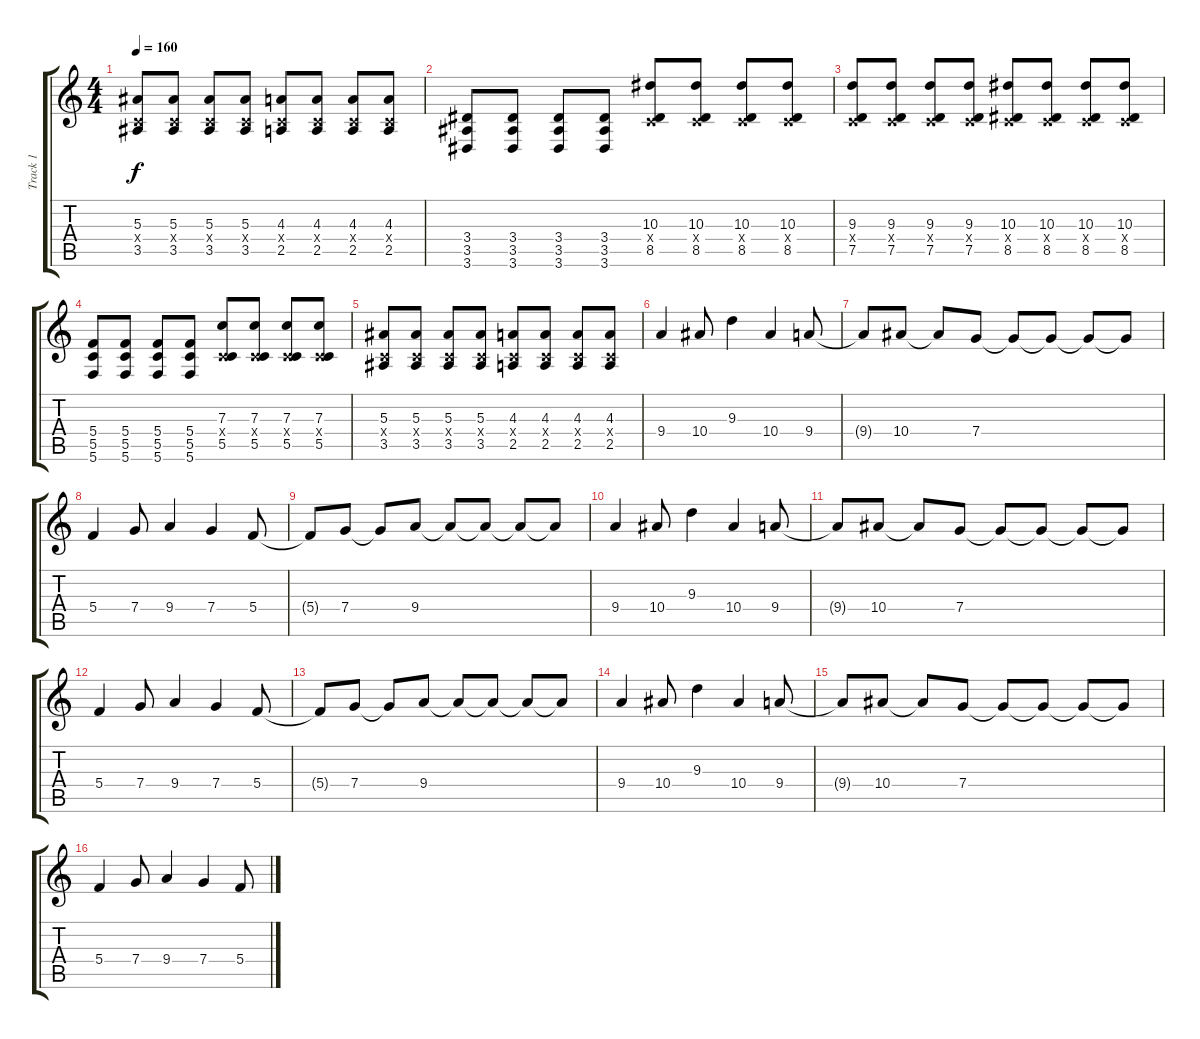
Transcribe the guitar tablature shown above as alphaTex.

\track ("Track 1" "Track 1") {instrument acousticguitarnylon}
\staff {score tabs}
\tuning (D4 A3 F3 C3 G2 C2) {hide}
\ts (4 4)
\tempo 160
\clef g2
\ks c
(5.3 0.4{x} 3.5).8{dy f} (5.3 0.4{x} 3.5).8 (5.3 0.4{x} 3.5).8 (5.3 0.4{x} 3.5).8 (4.3 0.4{x} 2.5).8 (4.3 0.4{x} 2.5).8 (4.3 0.4{x} 2.5).8 (4.3 0.4{x} 2.5).8 |
(3.4 3.5 3.6).8{instrument distortionguitar} (3.4 3.5 3.6).8 (3.4 3.5 3.6).8 (3.4 3.5 3.6).8 (10.3 0.4{x} 8.5).8 (10.3 0.4{x} 8.5).8 (10.3 0.4{x} 8.5).8 (10.3 0.4{x} 8.5).8 |
(9.3 0.4{x} 7.5).8 (9.3 0.4{x} 7.5).8 (9.3 0.4{x} 7.5).8 (9.3 0.4{x} 7.5).8 (10.3 0.4{x} 8.5).8 (10.3 0.4{x} 8.5).8 (10.3 0.4{x} 8.5).8 (10.3 0.4{x} 8.5).8 |
(5.4 5.5 5.6).8 (5.4 5.5 5.6).8 (5.4 5.5 5.6).8 (5.4 5.5 5.6).8 (7.3 0.4{x} 5.5).8 (7.3 0.4{x} 5.5).8 (7.3 0.4{x} 5.5).8 (7.3 0.4{x} 5.5).8 |
(5.3 0.4{x} 3.5).8 (5.3 0.4{x} 3.5).8 (5.3 0.4{x} 3.5).8 (5.3 0.4{x} 3.5).8 (4.3 0.4{x} 2.5).8 (4.3 0.4{x} 2.5).8 (4.3 0.4{x} 2.5).8 (4.3 0.4{x} 2.5).8 |
9.4.4 10.4.8 9.3.4 10.4.4 9.4.8 |
9.4{t}.8 10.4.8 10.4{t}.8 7.4.8 7.4{t}.8 7.4{t}.8 7.4{t}.8 7.4{t}.8 |
5.4.4 7.4.8 9.4.4 7.4.4 5.4.8 |
5.4{t}.8 7.4.8 7.4{t}.8 9.4.8 9.4{t}.8 9.4{t}.8 9.4{t}.8 9.4{t}.8 |
9.4.4 10.4.8 9.3.4 10.4.4 9.4.8 |
9.4{t}.8 10.4.8 10.4{t}.8 7.4.8 7.4{t}.8 7.4{t}.8 7.4{t}.8 7.4{t}.8 |
5.4.4 7.4.8 9.4.4 7.4.4 5.4.8 |
5.4{t}.8 7.4.8 7.4{t}.8 9.4.8 9.4{t}.8 9.4{t}.8 9.4{t}.8 9.4{t}.8 |
9.4.4 10.4.8 9.3.4 10.4.4 9.4.8 |
9.4{t}.8 10.4.8 10.4{t}.8 7.4.8 7.4{t}.8 7.4{t}.8 7.4{t}.8 7.4{t}.8 |
5.4.4 7.4.8 9.4.4 7.4.4 5.4.8
